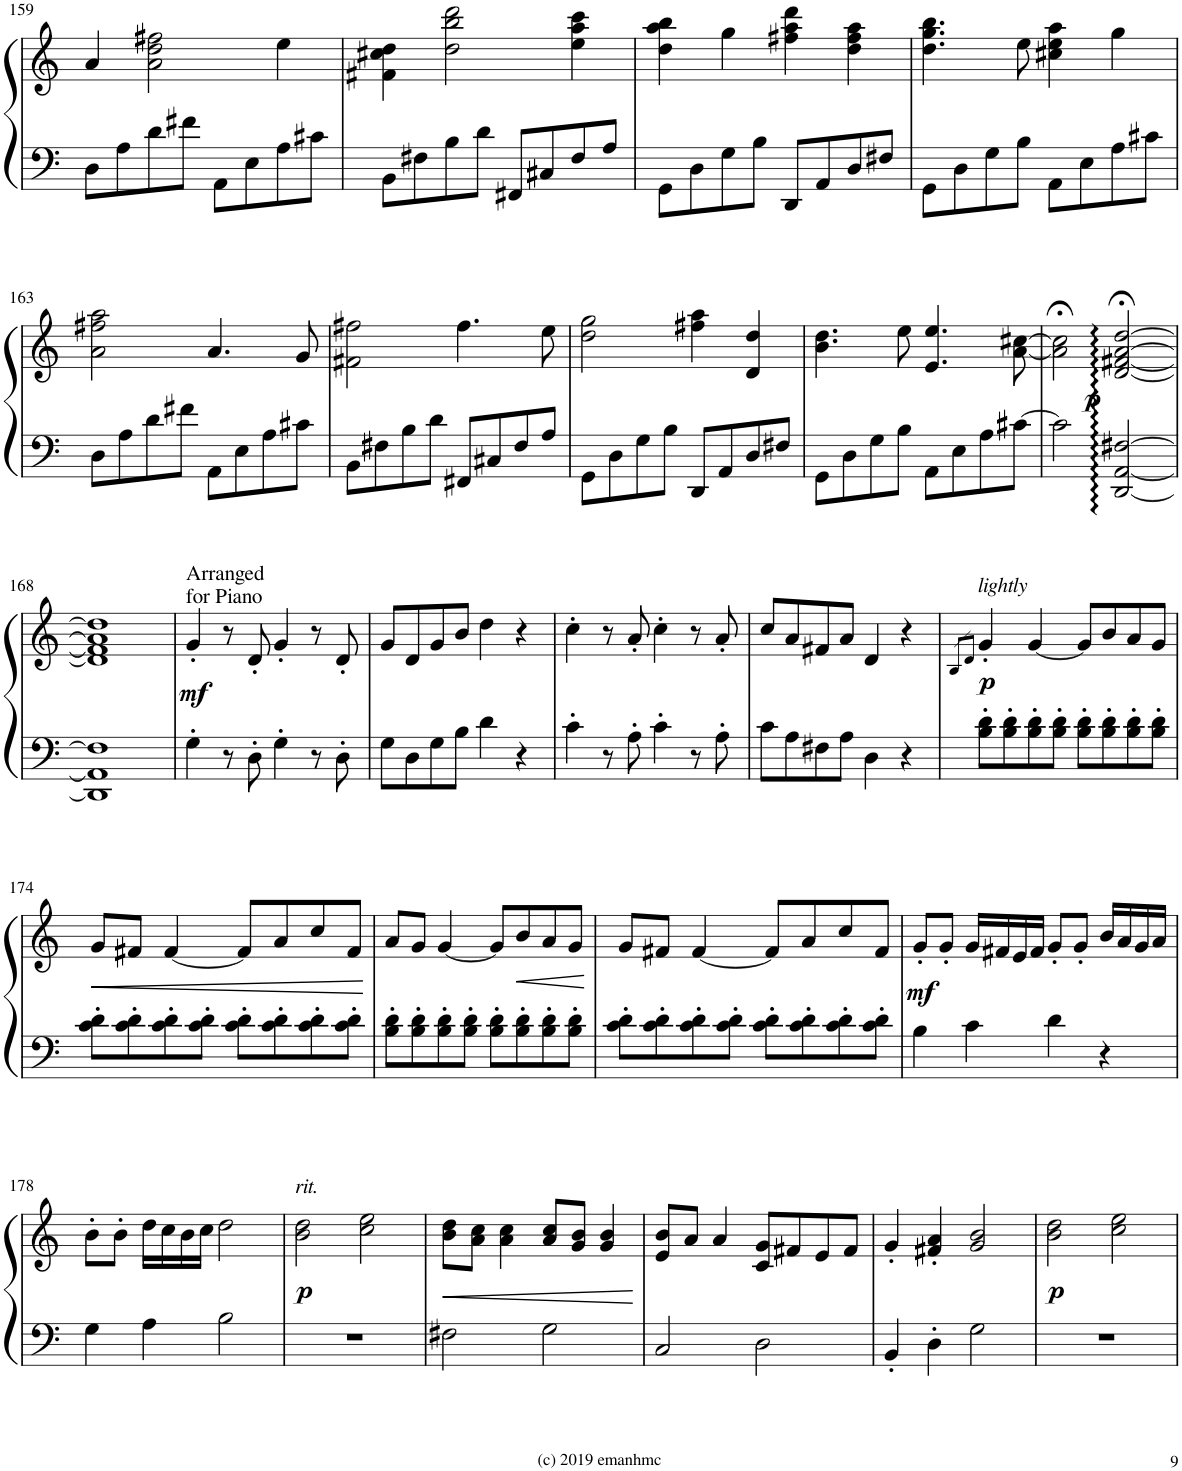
**kern	**kern	**dynam
*part1	*part1	*part1
*staff2	*staff1	*staff1/2
*I"Piano	*	*
*I'Pno.	*	*
!!LO:PB:g=z
*clefF4	*clefG2	*
*k[]	*k[]	*
*M4/4	*M4/4	*
*met(c)	*met(c)	*
=159	=159	=159
8D\L	4a/	.
8A\	.	.
8d\	2a\ 2dd\ 2ff#X\	.
8f#X\J	.	.
8AA\L	.	.
8E\	.	.
8A\	4ee\	.
8c#X\J	.	.
=160	=160	=160
8BB\L	4f#X\ 4cc#X\ 4dd\	.
8F#X\	.	.
8B\	2dd\ 2bb\ 2ddd\	.
8d\J	.	.
8FF#X/L	.	.
8C#X/	.	.
8F#/	4ee\ 4aa\ 4ccc\	.
8A/J	.	.
=161	=161	=161
8GG\L	4dd\ 4aa\ 4bb\	.
8D\	.	.
8G\	4gg\	.
8B\J	.	.
8DD/L	4ff#X\ 4aa\ 4ddd\	.
8AA/	.	.
8D/	4dd\ 4ff#\ 4aa\	.
8F#X/J	.	.
=162	=162	=162
8GG\L	4.dd\ 4.gg\ 4.bb\	.
8D\	.	.
8G\	.	.
8B\J	8ee\	.
8AA\L	4cc#X\ 4ee\ 4aa\	.
8E\	.	.
8A\	4gg\	.
8c#X\J	.	.
!!LO:LB:g=z
=163	=163	=163
8D\L	2a\ 2ff#X\ 2aa\	.
8A\	.	.
8d\	.	.
8f#X\J	.	.
8AA\L	4.a/	.
8E\	.	.
8A\	.	.
8c#X\J	8g/	.
=164	=164	=164
8BB\L	2f#X\ 2ff#X\	.
8F#X\	.	.
8B\	.	.
8d\J	.	.
8FF#X/L	4.ff#\	.
8C#X/	.	.
8F#/	.	.
8A/J	8ee\	.
=165	=165	=165
8GG\L	2dd\ 2gg\	.
8D\	.	.
8G\	.	.
8B\J	.	.
8DD/L	4ff#X\ 4aa\	.
8AA/	.	.
8D/	4d/ 4dd/	.
8F#X/J	.	.
=166	=166	=166
8GG\L	4.b\ 4.dd\	.
8D\	.	.
8G\	.	.
8B\J	8ee\	.
8AA\L	4.e/ 4.ee/	.
8E\	.	.
8A\	.	.
[8c#X\J	[8a\ [8cc#X\	.
=167	=167	=167
*	*^	*
2c#\]	2a\];< 2cc#\];<	4ryy	.
!	!	!	!LO:DY:a
.	.	2.ryy	p
[2DD/ [2AA/ [2F#X/	[2d/;< [2f#X/;< [2a/;< [2dd/;<	.	.
*	*v	*v	*
!!LO:LB:g=z
=168	=168	=168
1DD] 1AA] 1F#]	1d] 1f#] 1a] 1dd]	.
=169	=169	=169
!	!LO:TX:a:t=Arranged	!
!	!LO:TX:a:t=for Piano	!
!	!	!LO:DY:b
4G'\	4g'/	mf
8r	8r	.
8D'\	8d'/	.
4G'\	4g'/	.
8r	8r	.
8D'\	8d'/	.
=170	=170	=170
8G\L	8g/L	.
8D\	8d/	.
8G\	8g/	.
8B\J	8b/J	.
4d\	4dd\	.
4r	4r	.
=171	=171	=171
4c'\	4cc'\	.
8r	8r	.
8A'\	8a'/	.
4c'\	4cc'\	.
8r	8r	.
8A'\	8a'/	.
=172	=172	=172
8c\L	8cc/L	.
8A\	8a/	.
8F#X\	8f#X/	.
8A\J	8a/J	.
4D\	4d/	.
4r	4r	.
=173	=173	=173
.	8qB/L	.
.	8qd/J	.
!	!LO:TX:a:i:t=lightly	!
!	!	!LO:DY:b
8B\' 8d\'L	4g'/	p
8B\' 8d\'	.	.
8B\' 8d\'	[4g/	.
8B\' 8d\'J	.	.
8B\' 8d\'L	8g/L]	.
8B\' 8d\'	8b/	.
8B\' 8d\'	8a/	.
8B\' 8d\'J	8g/J	.
!!LO:LB:g=z
=174	=174	=174
!	!	!LO:HP:b
8c\' 8d\'L	8g/L	<
8c\' 8d\'	8f#X/J	.
8c\' 8d\'	[4f#/	.
8c\' 8d\'J	.	.
8c\' 8d\'L	8f#/L]	.
8c\' 8d\'	8a/	.
8c\' 8d\'	8cc/	.
8c\' 8d\'J	8f#/J	.
.	.	[
=175	=175	=175
8B\' 8d\'L	8a/L	.
8B\' 8d\'	8g/J	.
8B\' 8d\'	[4g/	.
8B\' 8d\'J	.	.
8B\' 8d\'L	8g/L]	.
!	!	!LO:HP:b
8B\' 8d\'	8b/	<
8B\' 8d\'	8a/	.
8B\' 8d\'J	8g/J	.
.	.	[
=176	=176	=176
8c\' 8d\'L	8g/L	.
8c\' 8d\'	8f#X/J	.
8c\' 8d\'	[4f#/	.
8c\' 8d\'J	.	.
8c\' 8d\'L	8f#/L]	.
8c\' 8d\'	8a/	.
8c\' 8d\'	8cc/	.
8c\' 8d\'J	8f#/J	.
=177	=177	=177
!	!	!LO:DY:b
4B\	8g'/L	mf
.	8g'/J	.
4c\	16g/LL	.
.	16f#X/	.
.	16e/	.
.	16f#/JJ	.
4d\	8g'/L	.
.	8g'/J	.
4r	16b/LL	.
.	16a/	.
.	16g/	.
.	16a/JJ	.
!!LO:LB:g=z
=178	=178	=178
4G\	8b'\L	.
.	8b'\J	.
4A\	16dd\LL	.
.	16cc\	.
.	16b\	.
.	16cc\JJ	.
2B\	2dd\	.
=179	=179	=179
!	!LO:TX:a:i:t=rit.	!
!	!	!LO:DY:b
1r	2b\ 2dd\	p
.	2cc\ 2ee\	.
=180	=180	=180
!	!	!LO:HP:b
2F#X\	8b\ 8dd\L	<
.	8a\ 8cc\J	.
.	4a\ 4cc\	.
2G\	8a/ 8cc/L	.
.	8g/ 8b/J	.
.	4g/ 4b/	.
.	.	[
=181	=181	=181
2C/	8e/ 8b/L	.
.	8a/J	.
.	4a/	.
2D\	8c/ 8g/L	.
.	8f#X/	.
.	8e/	.
.	8f#/J	.
=182	=182	=182
4BB'/	4g'/	.
4D'\	4f#X/' 4a/'	.
2G\	2g/ 2b/	.
=183	=183	=183
!	!	!LO:DY:b
1r	2b\ 2dd\	p
.	2cc\ 2ee\	.
=	=	=
*-	*-	*-
